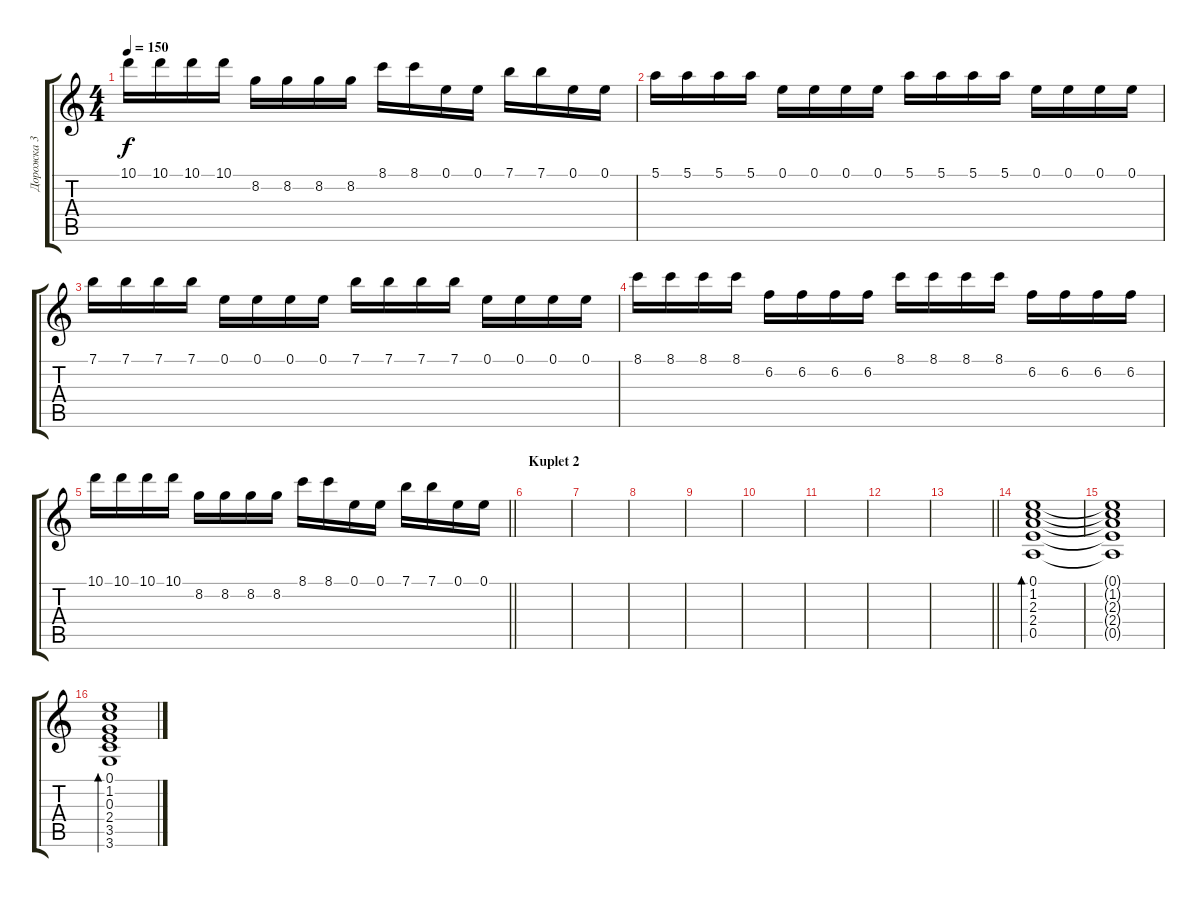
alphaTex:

\track ("Дорожка 3" "Дорожка 3") {instrument acousticguitarsteel}
\staff {score tabs}
\tuning (E4 B3 G3 D3 A2 E2) {hide}
\ts (4 4)
\tempo 150
\clef g2
\ks c
10.1.16{dy f} 10.1.16 10.1.16 10.1.16 8.2.16 8.2.16 8.2.16 8.2.16 8.1.16 8.1.16 0.1.16 0.1.16 7.1.16 7.1.16 0.1.16 0.1.16 |
5.1.16 5.1.16 5.1.16 5.1.16 0.1.16 0.1.16 0.1.16 0.1.16 5.1.16 5.1.16 5.1.16 5.1.16 0.1.16 0.1.16 0.1.16 0.1.16 |
7.1.16 7.1.16 7.1.16 7.1.16 0.1.16 0.1.16 0.1.16 0.1.16 7.1.16 7.1.16 7.1.16 7.1.16 0.1.16 0.1.16 0.1.16 0.1.16 |
8.1.16 8.1.16 8.1.16 8.1.16 6.2.16 6.2.16 6.2.16 6.2.16 8.1.16 8.1.16 8.1.16 8.1.16 6.2.16 6.2.16 6.2.16 6.2.16 |
\barLineRight lightlight
10.1.16 10.1.16 10.1.16 10.1.16 8.2.16 8.2.16 8.2.16 8.2.16 8.1.16 8.1.16 0.1.16 0.1.16 7.1.16 7.1.16 0.1.16 0.1.16 |
\section ("" "Kuplet 2")
|
|
|
|
|
|
|
\barLineRight lightlight
|
(0.1 1.2 2.3 2.4 0.5).1{bd 60} |
(0.1{t} 1.2{t} 2.3{t} 2.4{t} 0.5{t}).1 |
(0.1 1.2 0.3 2.4 3.5 3.6).1{bd 60}
